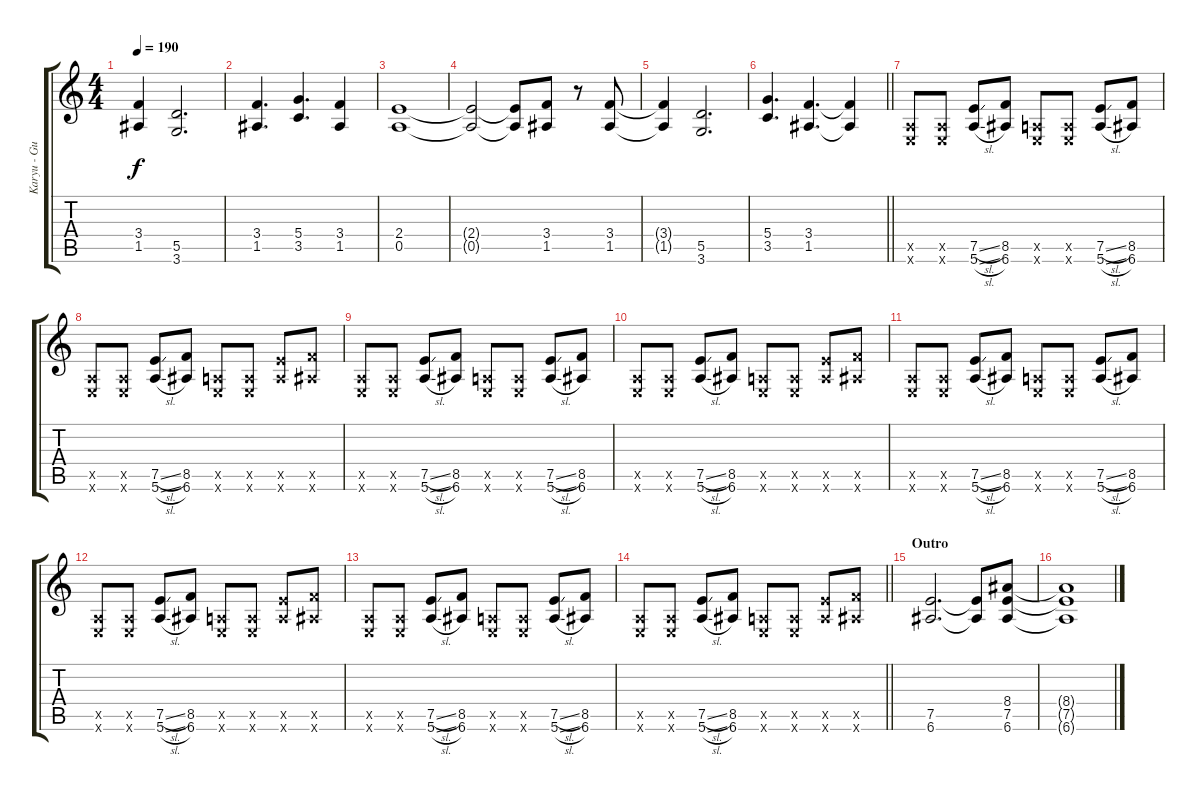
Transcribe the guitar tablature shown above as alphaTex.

\track ("Karyu - Guitar 1" "Karyu - Gu") {instrument distortionguitar}
\staff {score tabs}
\tuning (E4 B3 G3 D3 A2 E2) {hide}
\ts (4 4)
\tempo 190
\clef g2
\ks c
(3.4{t} 1.5{t}).4{dy f} (5.5 3.6).2{d} |
(3.4 1.5).4{d} (5.4 3.5).4{d} (3.4 1.5).4 |
(2.4 0.5).1 |
(2.4{t} 0.5{t}).2 (2.4{t} 0.5{t}).8 (3.4 1.5).8 r.8 (3.4 1.5).8 |
(3.4{t} 1.5{t}).4 (5.5 3.6).2{d} |
\barLineRight lightlight
(5.4 3.5).4{d} (3.4 1.5).4{d} (3.4{t} 1.5{t}).4 |
\section ("" "")
(0.5{x} 0.6{x}).8 (0.5{x} 0.6{x}).8 (7.5{sl} 5.6{sl}).8 (8.5 6.6).8 (0.5{x} 0.6{x}).8 (0.5{x} 0.6{x}).8 (7.5{sl} 5.6{sl}).8 (8.5 6.6).8 |
(0.5{x} 0.6{x}).8 (0.5{x} 0.6{x}).8 (7.5{sl} 5.6{sl}).8 (8.5 6.6).8 (0.5{x} 0.6{x}).8 (0.5{x} 0.6{x}).8 (7.5{x} 5.6{x}).8 (8.5{x} 6.6{x}).8 |
(0.5{x} 0.6{x}).8 (0.5{x} 0.6{x}).8 (7.5{sl} 5.6{sl}).8 (8.5 6.6).8 (0.5{x} 0.6{x}).8 (0.5{x} 0.6{x}).8 (7.5{sl} 5.6{sl}).8 (8.5 6.6).8 |
(0.5{x} 0.6{x}).8 (0.5{x} 0.6{x}).8 (7.5{sl} 5.6{sl}).8 (8.5 6.6).8 (0.5{x} 0.6{x}).8 (0.5{x} 0.6{x}).8 (7.5{x} 5.6{x}).8 (8.5{x} 6.6{x}).8 |
(0.5{x} 0.6{x}).8 (0.5{x} 0.6{x}).8 (7.5{sl} 5.6{sl}).8 (8.5 6.6).8 (0.5{x} 0.6{x}).8 (0.5{x} 0.6{x}).8 (7.5{sl} 5.6{sl}).8 (8.5 6.6).8 |
(0.5{x} 0.6{x}).8 (0.5{x} 0.6{x}).8 (7.5{sl} 5.6{sl}).8 (8.5 6.6).8 (0.5{x} 0.6{x}).8 (0.5{x} 0.6{x}).8 (7.5{x} 5.6{x}).8 (8.5{x} 6.6{x}).8 |
(0.5{x} 0.6{x}).8 (0.5{x} 0.6{x}).8 (7.5{sl} 5.6{sl}).8 (8.5 6.6).8 (0.5{x} 0.6{x}).8 (0.5{x} 0.6{x}).8 (7.5{sl} 5.6{sl}).8 (8.5 6.6).8 |
\barLineRight lightlight
(0.5{x} 0.6{x}).8 (0.5{x} 0.6{x}).8 (7.5{sl} 5.6{sl}).8 (8.5 6.6).8 (0.5{x} 0.6{x}).8 (0.5{x} 0.6{x}).8 (7.5{x} 5.6{x}).8 (8.5{x} 6.6{x}).8 |
\section ("" "Outro")
(7.5 6.6).2{d} (7.5{t} 6.6{t}).8 (8.4 7.5 6.6).8 |
(8.4{t} 7.5{t} 6.6{t}).1
